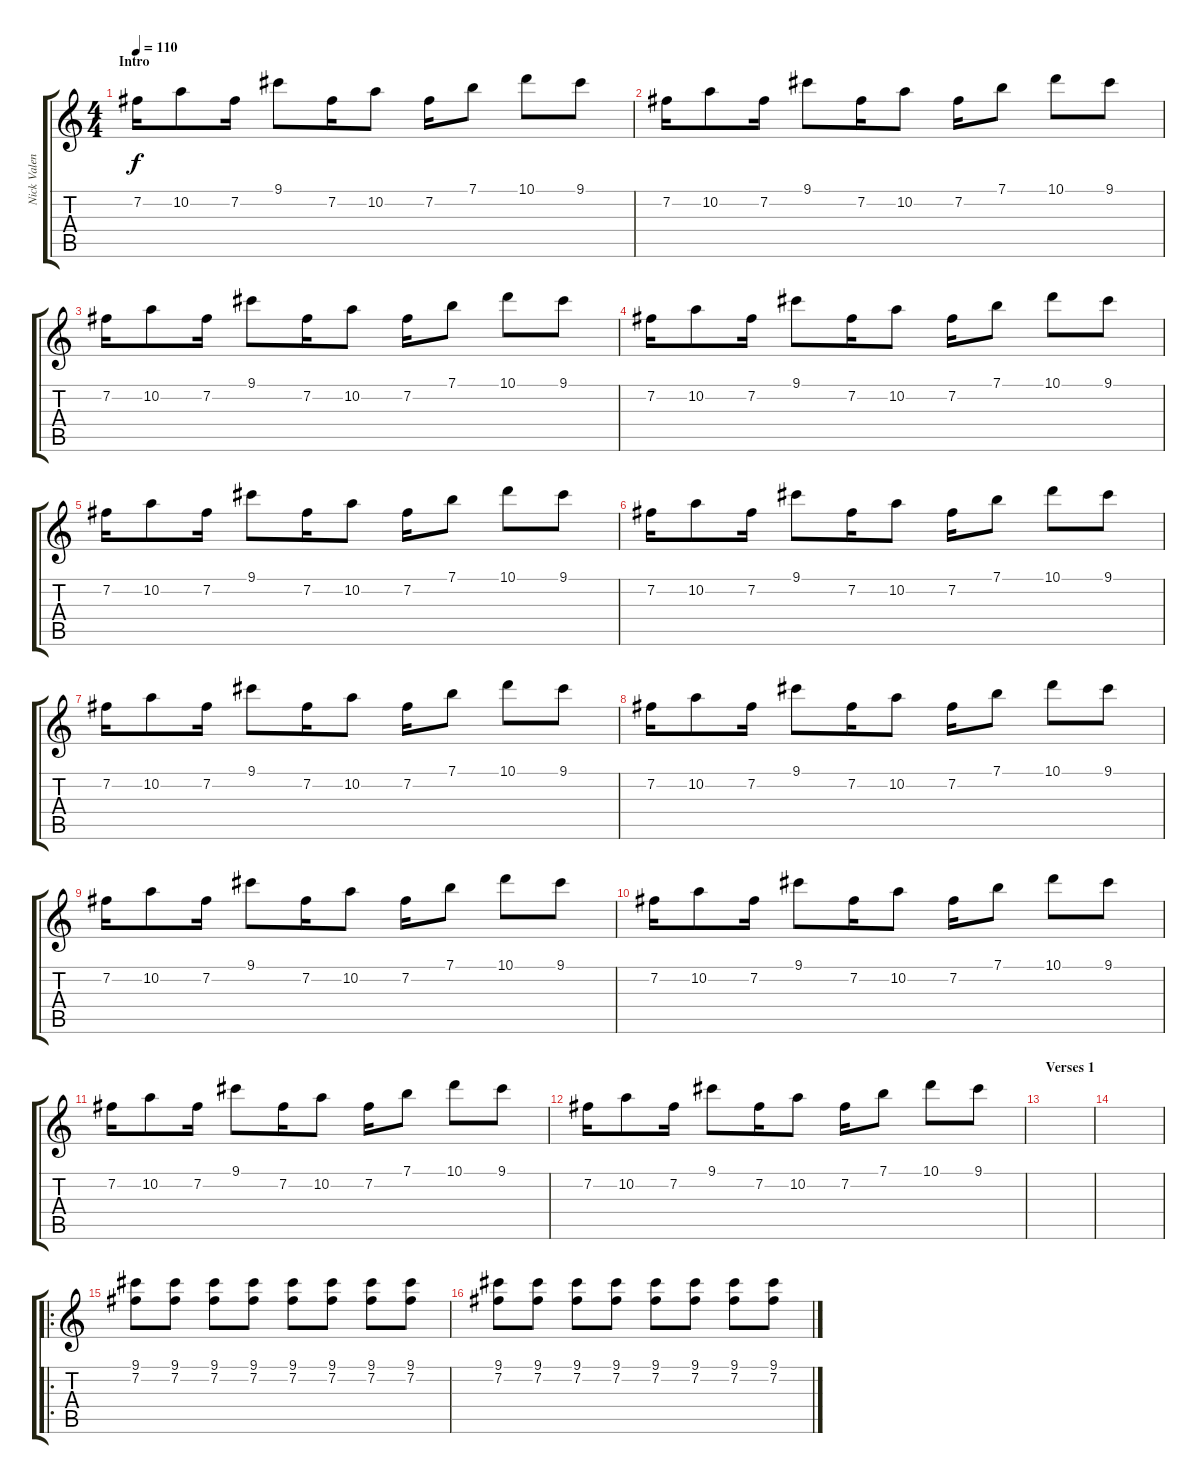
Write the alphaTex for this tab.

\track ("Nick Valensi Lead Guitar" "Nick Valen") {instrument distortionguitar}
\staff {score tabs}
\tuning (E4 B3 G3 D3 A2 E2) {hide}
\ts (4 4)
\section ("" "Intro")
\tempo 110
\clef g2
\ks c
7.2.16{dy f instrument distortionguitar} 10.2.8 7.2.16 9.1.8 7.2.16 10.2.8 7.2.16 7.1.8 10.1.8 9.1.8 |
7.2.16 10.2.8 7.2.16 9.1.8 7.2.16 10.2.8 7.2.16 7.1.8 10.1.8 9.1.8 |
7.2.16 10.2.8 7.2.16 9.1.8 7.2.16 10.2.8 7.2.16 7.1.8 10.1.8 9.1.8 |
7.2.16 10.2.8 7.2.16 9.1.8 7.2.16 10.2.8 7.2.16 7.1.8 10.1.8 9.1.8 |
7.2.16 10.2.8 7.2.16 9.1.8 7.2.16 10.2.8 7.2.16 7.1.8 10.1.8 9.1.8 |
7.2.16 10.2.8 7.2.16 9.1.8 7.2.16 10.2.8 7.2.16 7.1.8 10.1.8 9.1.8 |
7.2.16 10.2.8 7.2.16 9.1.8 7.2.16 10.2.8 7.2.16 7.1.8 10.1.8 9.1.8 |
7.2.16 10.2.8 7.2.16 9.1.8 7.2.16 10.2.8 7.2.16 7.1.8 10.1.8 9.1.8 |
7.2.16 10.2.8 7.2.16 9.1.8 7.2.16 10.2.8 7.2.16 7.1.8 10.1.8 9.1.8 |
7.2.16 10.2.8 7.2.16 9.1.8 7.2.16 10.2.8 7.2.16 7.1.8 10.1.8 9.1.8 |
7.2.16 10.2.8 7.2.16 9.1.8 7.2.16 10.2.8 7.2.16 7.1.8 10.1.8 9.1.8 |
7.2.16 10.2.8 7.2.16 9.1.8 7.2.16 10.2.8 7.2.16 7.1.8 10.1.8 9.1.8 |
\section ("" "Verses 1")
|
|
\ro
(9.1 7.2).8 (9.1 7.2).8 (9.1 7.2).8 (9.1 7.2).8 (9.1 7.2).8 (9.1 7.2).8 (9.1 7.2).8 (9.1 7.2).8 |
(9.1 7.2).8 (9.1 7.2).8 (9.1 7.2).8 (9.1 7.2).8 (9.1 7.2).8 (9.1 7.2).8 (9.1 7.2).8 (9.1 7.2).8
